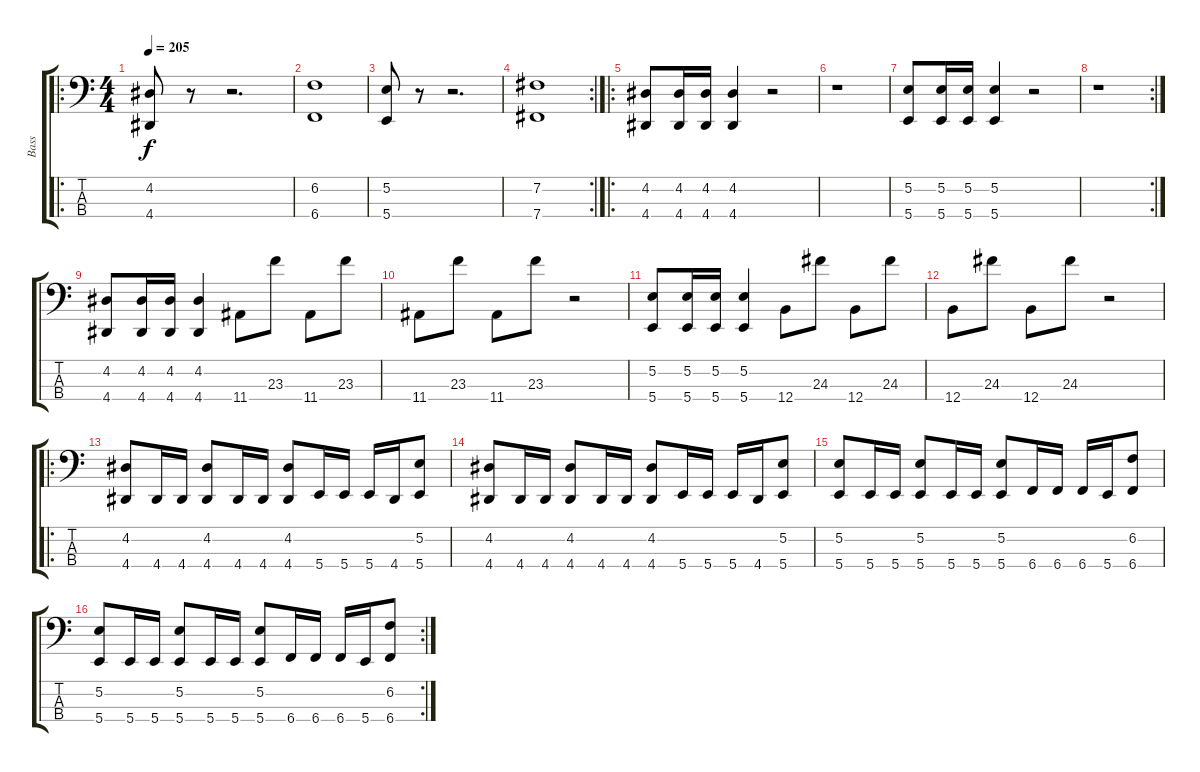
\track ("Bass" "Bass") {instrument electricbasspick}
\staff {score tabs}
\tuning (E2 B1 Gb1 B0) {hide}
\ro
\ts (4 4)
\tempo 205
\clef f4
\ks c
(4.2 4.4).8{dy f instrument electricbasspick} r.8 r.2{d} |
(6.2 6.4).1 |
(5.2 5.4).8 r.8 r.2{d} |
\rc 2
(7.2 7.4).1 |
\ro
(4.2 4.4).8 (4.2 4.4).16 (4.2 4.4).16 (4.2 4.4).4 r.2 |
r.1 |
(5.2 5.4).8 (5.2 5.4).16 (5.2 5.4).16 (5.2 5.4).4 r.2 |
\rc 2
r.1 |
(4.2 4.4).8 (4.2 4.4).16 (4.2 4.4).16 (4.2 4.4).4 11.4.8 23.3.8 11.4.8 23.3.8 |
11.4.8 23.3.8 11.4.8 23.3.8 r.2 |
(5.2 5.4).8 (5.2 5.4).16 (5.2 5.4).16 (5.2 5.4).4 12.4.8 24.3.8 12.4.8 24.3.8 |
12.4.8 24.3.8 12.4.8 24.3.8 r.2 |
\ro
(4.2 4.4).8 4.4.16 4.4.16 (4.2 4.4).8 4.4.16 4.4.16 (4.2 4.4).8 5.4.16 5.4.16 5.4.16 4.4.16 (5.2 5.4).8 |
(4.2 4.4).8 4.4.16 4.4.16 (4.2 4.4).8 4.4.16 4.4.16 (4.2 4.4).8 5.4.16 5.4.16 5.4.16 4.4.16 (5.2 5.4).8 |
(5.2 5.4).8 5.4.16 5.4.16 (5.2 5.4).8 5.4.16 5.4.16 (5.2 5.4).8 6.4.16 6.4.16 6.4.16 5.4.16 (6.2 6.4).8 |
\rc 2
(5.2 5.4).8 5.4.16 5.4.16 (5.2 5.4).8 5.4.16 5.4.16 (5.2 5.4).8 6.4.16 6.4.16 6.4.16 5.4.16 (6.2 6.4).8
